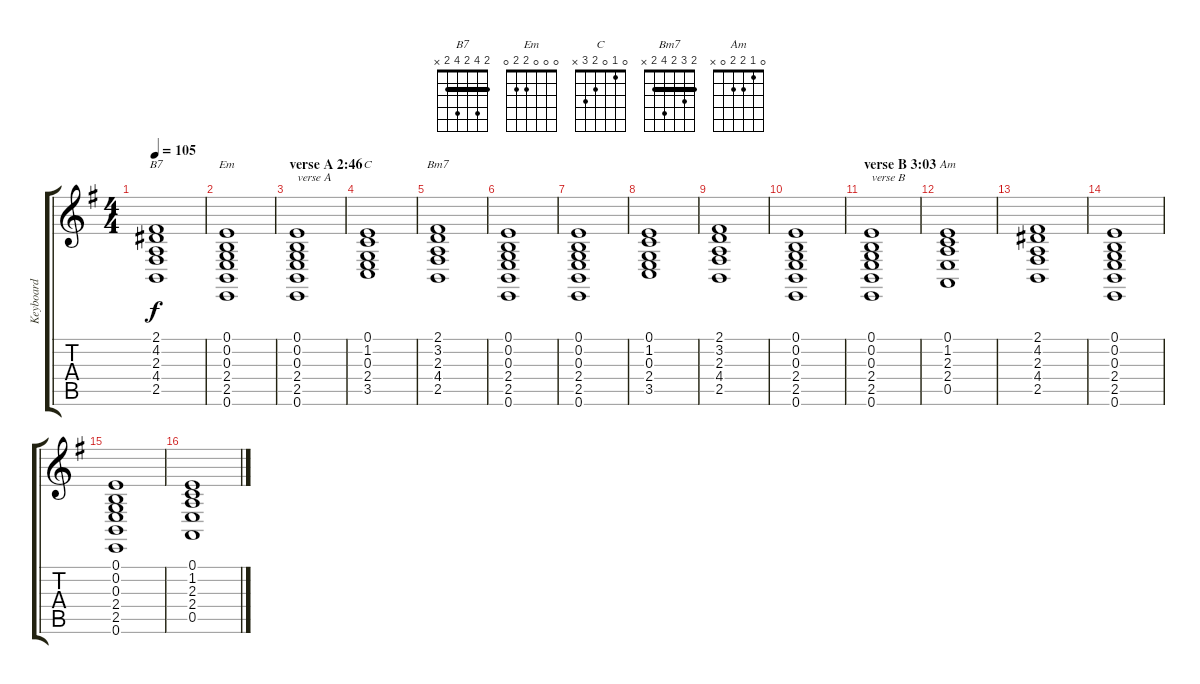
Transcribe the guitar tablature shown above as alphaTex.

\track ("Keyboard" "Keyboard") {instrument stringensemble1}
\staff {score tabs}
\tuning (E4 B3 G3 D3 A2 E2) {hide}
\chord ("B7" 2 4 2 4 2 x) {barre 2}
\chord ("Em" 0 0 0 2 2 0)
\chord ("C" 0 1 0 2 3 x)
\chord ("Bm7" 2 3 2 4 2 x) {barre 2}
\chord ("Am" 0 1 2 2 0 x)
\ts (4 4)
\tempo 105
\clef g2
\ks g
(2.1 4.2 2.3 4.4 2.5).1{ch "B7" dy f} |
(0.1 0.2 0.3 2.4 2.5 0.6).1{ch "Em"} |
\section ("" "verse A 2:46")
(0.1 0.2 0.3 2.4 2.5 0.6).1{txt "verse A"} |
(0.1 1.2 0.3 2.4 3.5).1{ch "C"} |
(2.1 3.2 2.3 4.4 2.5).1{ch "Bm7"} |
(0.1 0.2 0.3 2.4 2.5 0.6).1 |
(0.1 0.2 0.3 2.4 2.5 0.6).1 |
(0.1 1.2 0.3 2.4 3.5).1 |
(2.1 3.2 2.3 4.4 2.5).1 |
(0.1 0.2 0.3 2.4 2.5 0.6).1 |
\section ("" "verse B 3:03")
(0.1 0.2 0.3 2.4 2.5 0.6).1{txt "verse B"} |
(0.1 1.2 2.3 2.4 0.5).1{ch "Am"} |
(2.1 4.2 2.3 4.4 2.5).1 |
(0.1 0.2 0.3 2.4 2.5 0.6).1 |
(0.1 0.2 0.3 2.4 2.5 0.6).1 |
(0.1 1.2 2.3 2.4 0.5).1
